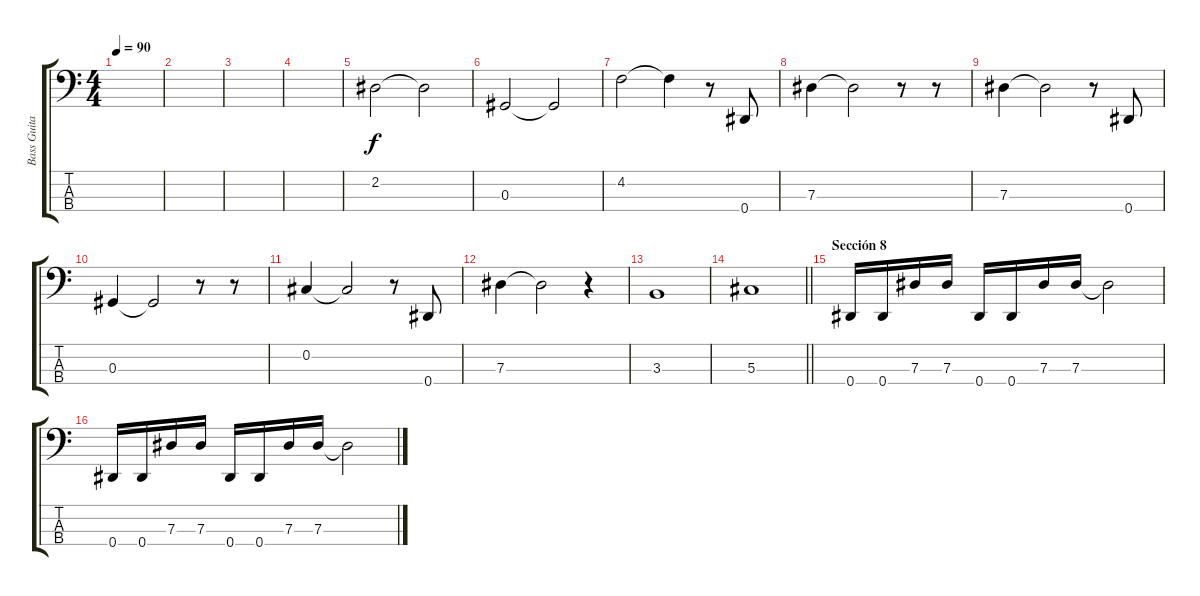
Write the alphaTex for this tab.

\track ("Bass Guitar" "Bass Guita") {instrument electricbassfinger}
\staff {score tabs}
\tuning (Gb2 Db2 Ab1 Eb1) {hide}
\ts (4 4)
\tempo 90
\clef f4
\ks c
|
|
|
|
2.2.2 2.2{t}.2 |
0.3.2 0.3{t}.2 |
4.2.2 4.2{t}.4 r.8 0.4.8 |
7.3.4 7.3{t}.2 r.8 r.8 |
7.3.4 7.3{t}.2 r.8 0.4.8 |
0.3.4 0.3{t}.2 r.8 r.8 |
0.2.4 0.2{t}.2 r.8 0.4.8 |
7.3.4 7.3{t}.2 r.4 |
3.3.1 |
\barLineRight lightlight
5.3.1 |
\section ("" "Sección 8")
0.4.16 0.4.16 7.3.16 7.3.16 0.4.16 0.4.16 7.3.16 7.3.16 7.3{t}.2 |
0.4.16 0.4.16 7.3.16 7.3.16 0.4.16 0.4.16 7.3.16 7.3.16 7.3{t}.2
